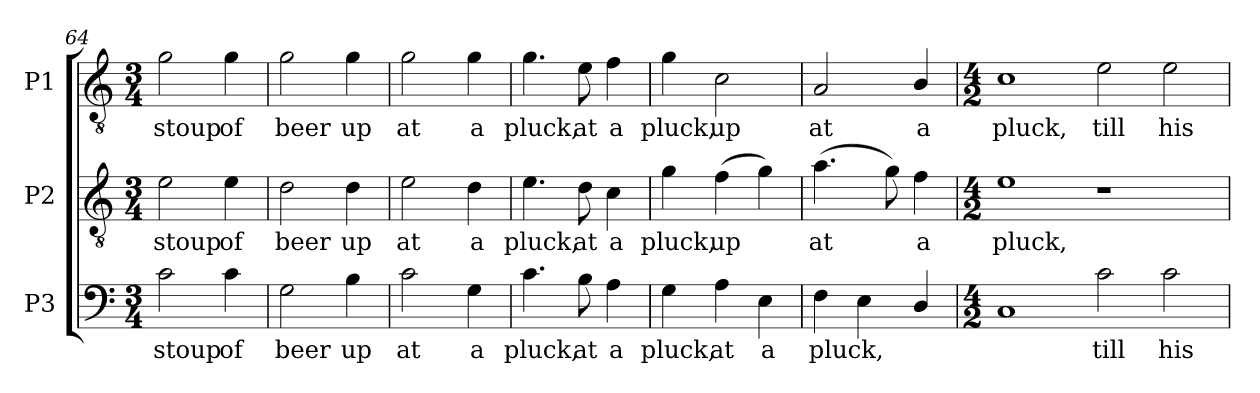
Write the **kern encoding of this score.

**kern	**text	**kern	**text	**kern	**text
*part3	*part3	*part2	*part2	*part1	*part1
*staff3	*staff3	*staff2	*staff2	*staff1	*staff1
*I"P3	*	*I"P2	*	*I"P1	*
*clefF4	*	*clefGv2	*	*clefGv2	*
*	*	*ITrd7c12	*	*ITrd7c12	*
*k[]	*	*k[]	*	*k[]	*
*C:	*	*C:	*	*C:	*
*M3/4	*	*M3/4	*	*M3/4	*
=64	=64	=64	=64	=64	=64
!	!LO:LY:b:color=#000000	!	!	!	!
!	!	!	!LO:LY:b:color=#000000	!	!
!	!	!	!	!	!LO:LY:b:color=#000000
2ci\	stoup	2Ei\	stoup	2Gi\	stoup
!	!LO:LY:b:color=#000000	!	!	!	!
!	!	!	!LO:LY:b:color=#000000	!	!
!	!	!	!	!	!LO:LY:b:color=#000000
4ci\	of	4Ei\	of	4Gi\	of
=65	=65	=65	=65	=65	=65
!	!LO:LY:b:color=#000000	!	!	!	!
!	!	!	!LO:LY:b:color=#000000	!	!
!	!	!	!	!	!LO:LY:b:color=#000000
2Gi\	beer	2Di\	beer	2Gi\	beer
!	!LO:LY:b:color=#000000	!	!	!	!
!	!	!	!LO:LY:b:color=#000000	!	!
!	!	!	!	!	!LO:LY:b:color=#000000
4Bi\	up	4Di\	up	4Gi\	up
=66	=66	=66	=66	=66	=66
!	!LO:LY:b:color=#000000	!	!	!	!
!	!	!	!LO:LY:b:color=#000000	!	!
!	!	!	!	!	!LO:LY:b:color=#000000
2ci\	at	2Ei\	at	2Gi\	at
!	!LO:LY:b:color=#000000	!	!	!	!
!	!	!	!LO:LY:b:color=#000000	!	!
!	!	!	!	!	!LO:LY:b:color=#000000
4Gi\	a	4Di\	a	4Gi\	a
=67	=67	=67	=67	=67	=67
!	!LO:LY:b:color=#000000	!	!	!	!
!	!	!	!LO:LY:b:color=#000000	!	!
!	!	!	!	!	!LO:LY:b:color=#000000
4.ci\	pluck,	4.Ei\	pluck,	4.Gi\	pluck,
!	!LO:LY:b:color=#000000	!	!	!	!
!	!	!	!LO:LY:b:color=#000000	!	!
!	!	!	!	!	!LO:LY:b:color=#000000
8Bi\	at	8Di\	at	8Ei\	at
!	!LO:LY:b:color=#000000	!	!	!	!
!	!	!	!LO:LY:b:color=#000000	!	!
!	!	!	!	!	!LO:LY:b:color=#000000
4Ai\	a	4Ci\	a	4Fi\	a
=68	=68	=68	=68	=68	=68
!	!LO:LY:b:color=#000000	!	!	!	!
!	!	!	!LO:LY:b:color=#000000	!	!
!	!	!	!	!	!LO:LY:b:color=#000000
4Gi\	pluck,	4Gi\	pluck,	4Gi\	pluck,
!	!LO:LY:b:color=#000000	!	!	!	!
!	!	!	!LO:LY:b:color=#000000	!	!
!	!	!	!	!	!LO:LY:b:color=#000000
4Ai\	at	(4Fi\	up	2Ci\	up
!	!LO:LY:b:color=#000000	!	!	!	!
4Ei\	a	4Gi\)	.	.	.
=69	=69	=69	=69	=69	=69
!	!LO:LY:b:color=#000000	!	!	!	!
!	!	!	!LO:LY:b:color=#000000	!	!
!	!	!	!	!	!LO:LY:b:color=#000000
4Fi\	pluck,	(4.Ai\	at	2AAi/	at
4Ei\	.	.	.	.	.
.	.	8Gi\)	.	.	.
!	!	!	!LO:LY:b:color=#000000	!	!
!	!	!	!	!	!LO:LY:b:color=#000000
4Di/	.	4Fi\	a	4BBi/	a
!!LO:LB:g=z
=70	=70	=70	=70	=70	=70
*M4/2	*	*M4/2	*	*M4/2	*
!	!	!	!LO:LY:b:color=#000000	!	!
!	!	!	!	!	!LO:LY:b:color=#000000
1Ci	.	1Ei	pluck,	1Ci	pluck,
!	!LO:LY:b:color=#000000	!	!	!	!
!	!	!	!	!	!LO:LY:b:color=#000000
2ci\	till	1r	.	2Ei\	till
!	!LO:LY:b:color=#000000	!	!	!	!
!	!	!	!	!	!LO:LY:b:color=#000000
2ci\	his	.	.	2Ei\	his
=	=	=	=	=	=
*-	*-	*-	*-	*-	*-
